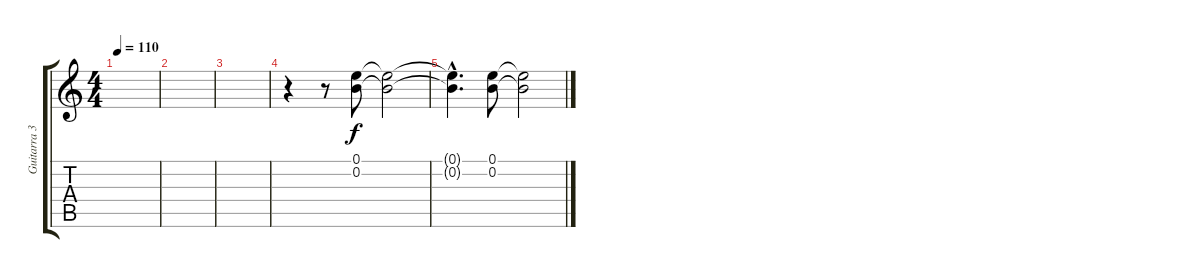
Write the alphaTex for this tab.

\track ("Guitarra 3" "Guitarra 3") {instrument distortionguitar}
\staff {score tabs}
\tuning (E4 B3 G3 D3 A2 E2) {hide}
\ts (4 4)
\tempo 110
\clef g2
\ks c
|
|
|
r.4{instrument electricguitarclean} r.8 (0.1 0.2).8 (0.1{t} 0.2{t}).2 |
(0.1{hac t} 0.2{hac t}).4{d} (0.1 0.2).8 (0.1{t} 0.2{t}).2
